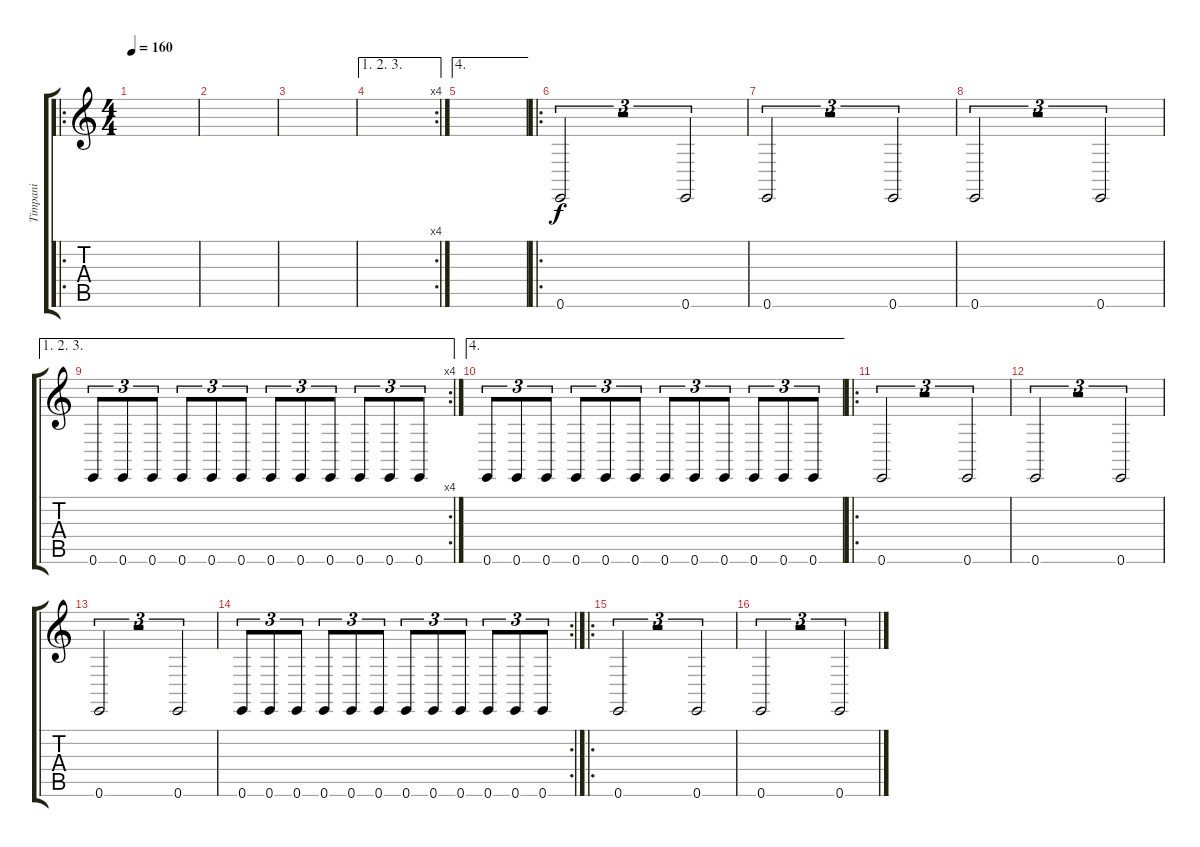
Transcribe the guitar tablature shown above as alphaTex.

\track ("Timpani" "Timpani") {instrument timpani}
\staff {score tabs}
\tuning (E4 B3 G3 D3 A2 E2) {hide}
\ro
\ts (4 4)
\tempo 160
\clef g2
\ks c
|
|
|
\ae (1 2 3)
\rc 4
|
\ae 4
|
\ro
0.6.2{tu (3 2) volume 13} r.2{tu (3 2)} 0.6.2{tu (3 2)} |
0.6.2{tu (3 2)} r.2{tu (3 2)} 0.6.2{tu (3 2)} |
0.6.2{tu (3 2)} r.2{tu (3 2)} 0.6.2{tu (3 2)} |
\ae (1 2 3)
\rc 4
0.6.8{tu (3 2) volume 10} 0.6.8{tu (3 2)} 0.6.8{tu (3 2)} 0.6.8{tu (3 2)} 0.6.8{tu (3 2)} 0.6.8{tu (3 2)} 0.6.8{tu (3 2)} 0.6.8{tu (3 2)} 0.6.8{tu (3 2)} 0.6.8{tu (3 2)} 0.6.8{tu (3 2)} 0.6.8{tu (3 2)} |
\ae 4
0.6.8{tu (3 2) volume 10} 0.6.8{tu (3 2)} 0.6.8{tu (3 2)} 0.6.8{tu (3 2)} 0.6.8{tu (3 2)} 0.6.8{tu (3 2)} 0.6.8{tu (3 2)} 0.6.8{tu (3 2)} 0.6.8{tu (3 2)} 0.6.8{tu (3 2)} 0.6.8{tu (3 2)} 0.6.8{tu (3 2)} |
\ro
0.6.2{tu (3 2) volume 13} r.2{tu (3 2)} 0.6.2{tu (3 2)} |
0.6.2{tu (3 2)} r.2{tu (3 2)} 0.6.2{tu (3 2)} |
0.6.2{tu (3 2)} r.2{tu (3 2)} 0.6.2{tu (3 2)} |
\rc 2
0.6.8{tu (3 2) volume 10} 0.6.8{tu (3 2)} 0.6.8{tu (3 2)} 0.6.8{tu (3 2)} 0.6.8{tu (3 2)} 0.6.8{tu (3 2)} 0.6.8{tu (3 2)} 0.6.8{tu (3 2)} 0.6.8{tu (3 2)} 0.6.8{tu (3 2)} 0.6.8{tu (3 2)} 0.6.8{tu (3 2)} |
\ro
0.6.2{tu (3 2) volume 13} r.2{tu (3 2)} 0.6.2{tu (3 2)} |
0.6.2{tu (3 2)} r.2{tu (3 2)} 0.6.2{tu (3 2)}
